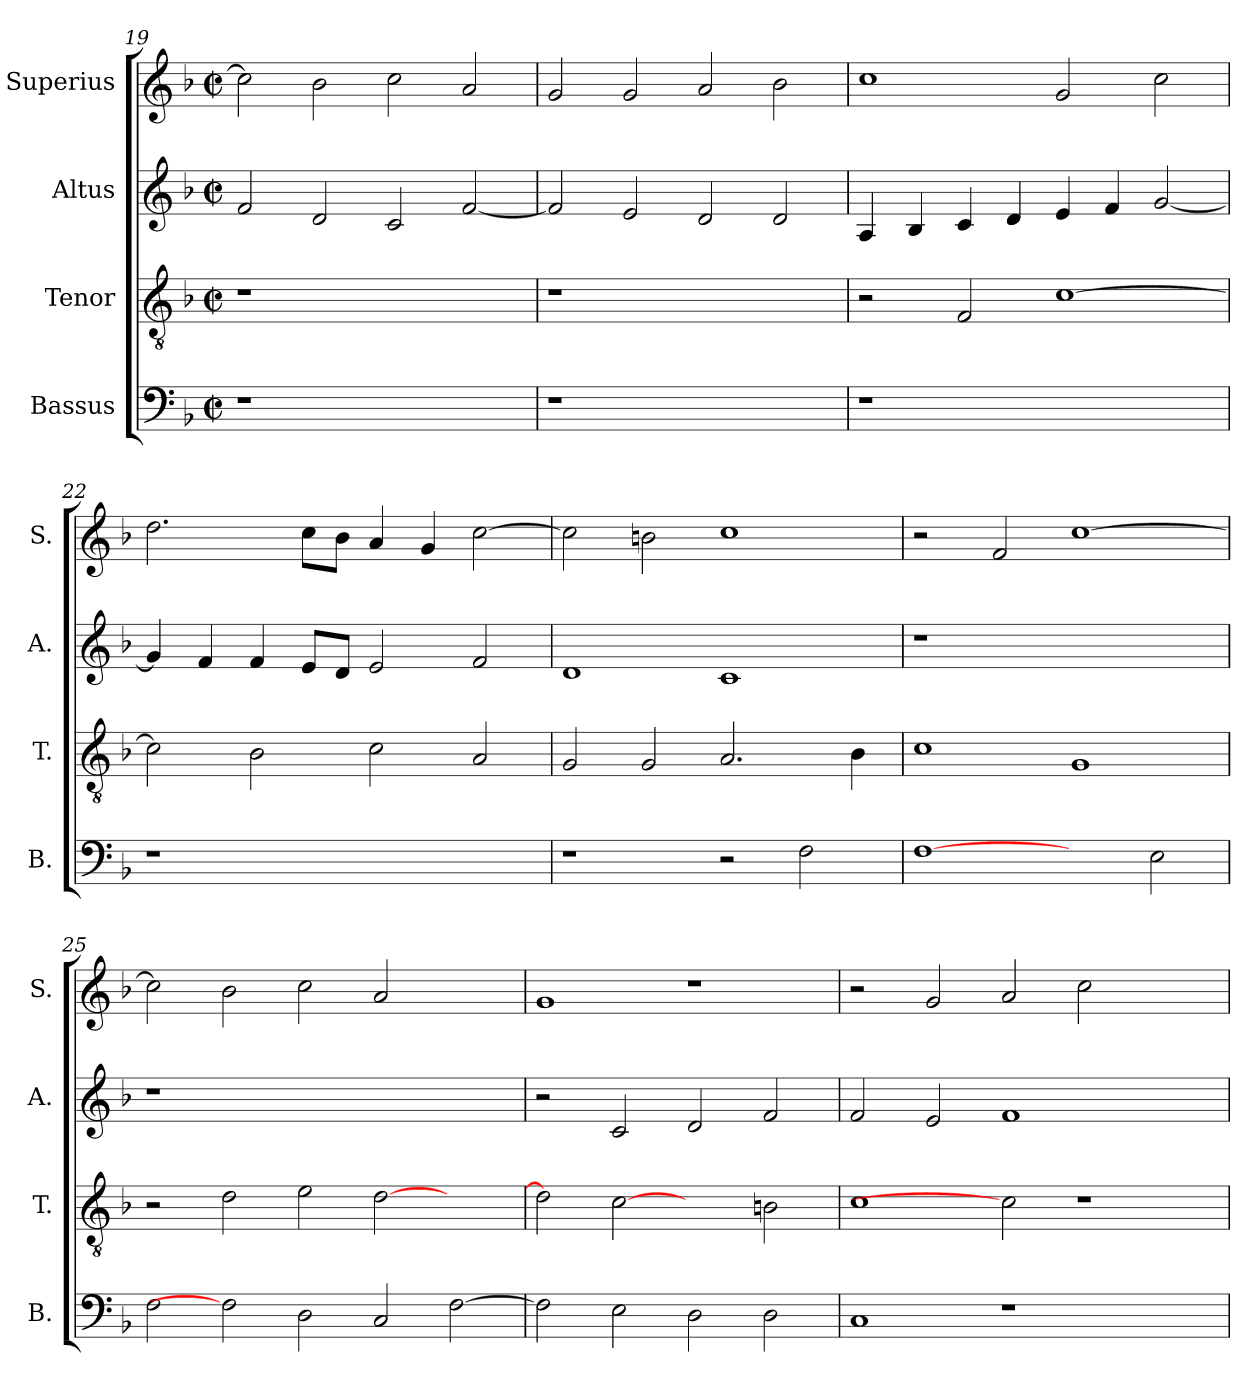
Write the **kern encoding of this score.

**kern	**kern	**kern	**kern
*part4	*part3	*part2	*part1
*staff4	*staff3	*staff2	*staff1
*I"Bassus	*I"Tenor	*I"Altus	*I"Superius
*I'B.	*I'T.	*I'A.	*I'S.
*clefF4	*clefGv2	*clefG2	*clefG2
*	*ITrd7c12	*	*
*k[b-]	*k[b-]	*k[b-]	*k[b-]
*d:	*d:	*d:	*d:
*M2/2	*M2/2	*M2/2	*M2/2
*met(c|)	*met(c|)	*met(c|)	*met(c|)
=19	=19	=19	=19
!LO:N:vis=1	!LO:N:vis=1	!	!
1r	1r	2fi/	2cci\]
.	.	2di/	2b-i\
1ryy	1ryy	2ci/	2cci\
.	.	[<2fi/	2ai/
!!LO:LB:g=z
=20	=20	=20	=20
!LO:N:vis=1	!LO:N:vis=1	!	!
1r	1r	2fi/]	2gi/
.	.	2ei/	2gi/
1ryy	1ryy	2di/	2ai/
.	.	2di/	2b-i\
=21	=21	=21	=21
!LO:N:vis=1	!	!	!
1r	2r	4Ai/	1cci
.	.	4B-i/	.
.	2FFi/	4ci/	.
.	.	4di/	.
1ryy	[>1Ci	4ei/	2gi/
.	.	4fi/	.
.	.	[<2gi/	2cci\
=22	=22	=22	=22
!LO:N:vis=1	!	!	!
1r	2Ci\]	4gi/]	2.ddi\
.	.	4fi/	.
.	2BB-i\	4fi/	.
.	.	8ei/L	8cci\L
.	.	8di/J	8b-i\J
1ryy	2Ci\	2ei/	4ai/
.	.	.	4gi/
.	2AAi/	2fi/	[>2cci\
=23	=23	=23	=23
1r	2GGi/	1di	2cci\]
.	2GGi/	.	2bni\
2r	2.AAi/	1ci	1cci
2Fi\	.	.	.
.	4BB-i\	.	.
!!LO:LB:g=z
=24	=24	=24	=24
!	!	!LO:N:vis=1	!
[1Fi	1Ci	1r	2r
.	.	.	2fi/
2ryy	1GGi	1ryy	[>1cci
2Ei\	.	.	.
=25	=25	=25	=25
!	!	!LO:N:vis=1	!
2Fi\	2r	1r	2cci\]
2Fi]	2Di\	.	2b-i\
2Di\	2Ei\	1.ryy	2cci\
2Ci/	[>2Di\	.	2ai/
[>2Fi\	2ryy	.	2ryy
=26	=26	=26	=26
2Fi\]	2Di\]	2r	1gi
2Ei\	[2Ci	2ci/	.
2Di\	2ryy	2di/	1r
2Di\	2BBni\	2fi/	.
=27	=27	=27	=27
1Ci	1Ci	2fi/	2r
.	.	2ei/	2gi/
1r	2Ci]	1fi	2ai/
.	1r	.	2cci\
2ryy	.	2ryy	2ryy
=	=	=	=
*-	*-	*-	*-
